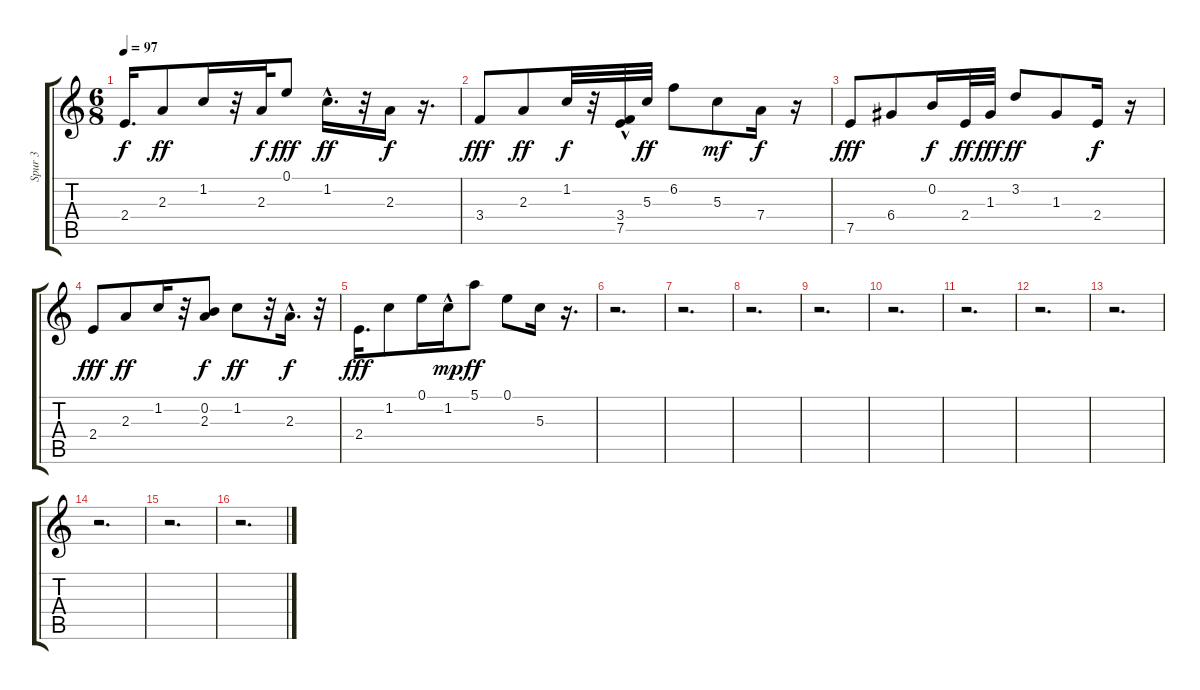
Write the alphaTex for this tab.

\track ("Spur 3" "Spur 3") {instrument acousticguitarsteel}
\staff {score tabs}
\tuning (E4 B3 G3 D3 A2 E2) {hide}
\ts (6 8)
\tempo 97
\clef g2
\ks c
2.4{t}.16{d dy f} 2.3.8{dy ff} 1.2.16 r.32 2.3.32{dy f} 0.1.8{dy fff} 1.2{hac}.16{d dy ff} r.32 2.3.16{dy f} r.16{d} |
3.4.8{dy fff} 2.3.8{dy ff} 1.2.32{dy f} r.32 (3.4 7.5{hac}).32 5.3.32{dy ff} 6.2.8 5.3.8{dy mf} 7.4.16{dy f} r.16 |
7.5.8{dy fff} 6.4.8 0.2.16{dy f} 2.4.32{dy ff} 1.3.32{dy fff} 3.2.8{dy ff} 1.3.8 2.4.16{dy f} r.16 |
2.4.8{dy fff} 2.3.8{dy ff} 1.2.16 r.32 (0.2 2.3).8{dy f} 1.2.8{dy ff} r.32 2.3{hac}.16{d dy f} r.32 |
2.4.16{d dy fff} 1.2.8 0.1.16 1.2{hac}.16{dy mp} 5.1.8{dy ff} 0.1.8 5.3.16 r.16{d} |
r.2{d} |
r.2{d} |
r.2{d} |
r.2{d} |
r.2{d} |
r.2{d} |
r.2{d} |
r.2{d} |
r.2{d} |
r.2{d} |
r.2{d}
